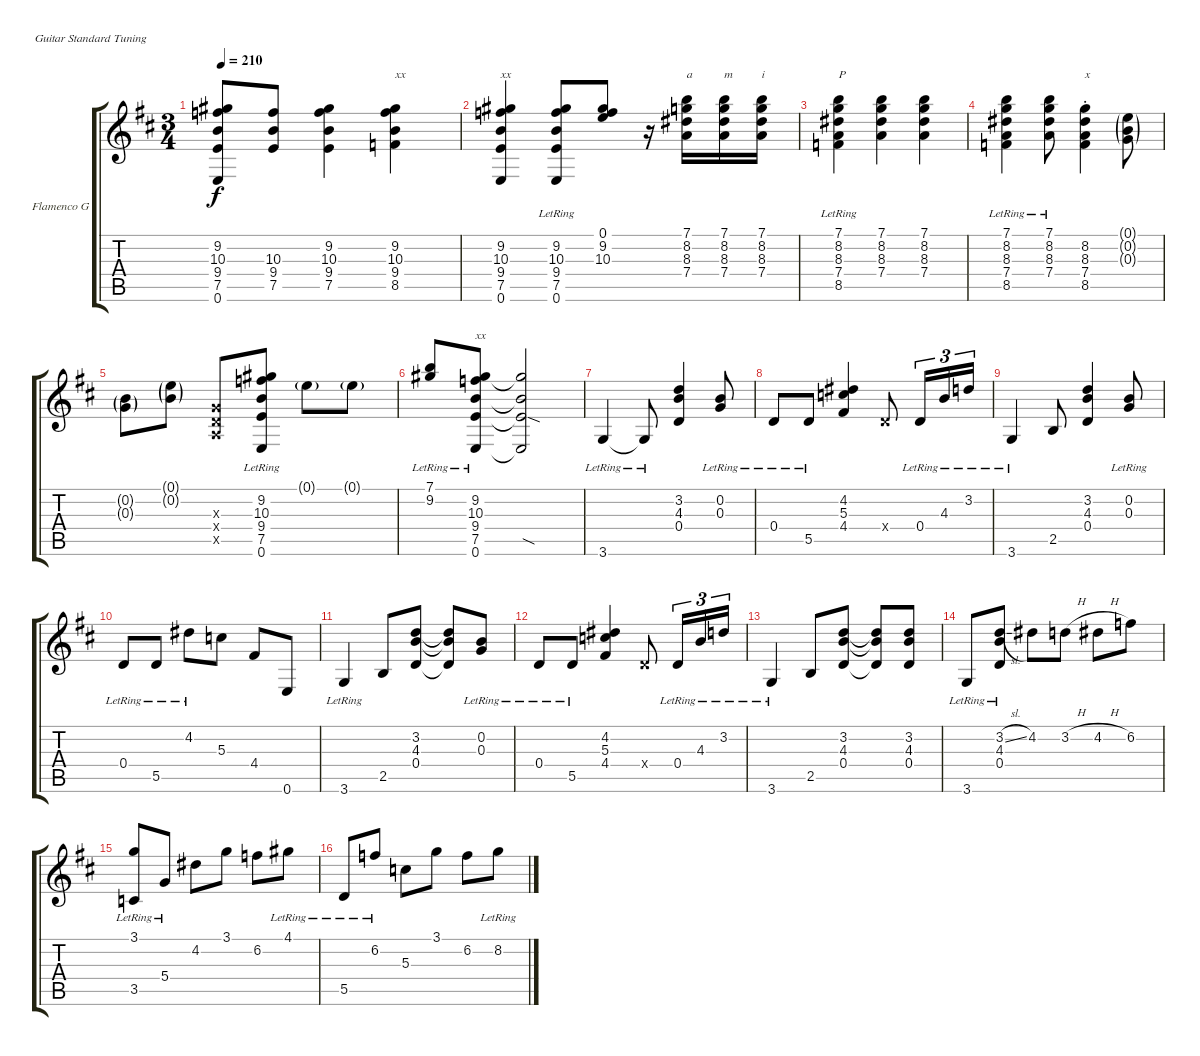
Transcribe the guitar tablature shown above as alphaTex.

\defaultSystemsLayout 4
\bracketExtendMode groupsimilarinstruments
\firstSystemTrackNameOrientation horizontal
\otherSystemsTrackNameOrientation horizontal
\track ("Flamenco Guitar" "Flamenco G") {instrument acousticguitarnylon}
\staff {score tabs}
\tuning (E4 B3 G3 D3 A2 E2)
\ts (3 4)
\tempo 210
\clef g2
\ks d
(9.2{t} 10.3{t} 9.4{t} 7.5{t} 0.6{t}).8{dy f} (9.4 10.3 7.5).8 (9.4 10.3 9.2 7.5).4 (9.4 10.3 9.2 8.5).4{txt "xx"} |
(9.4 10.3 9.2 7.5 0.6).4{txt "xx"} (0.6{lr} 7.5{lr} 9.4{lr} 10.3{lr} 9.2{lr}).8 (0.1 9.2 10.3).8 r.16 (7.1 8.2 8.3 7.4).16{txt "a"} (7.1 8.2 8.3 7.4).16{txt "m"} (7.1 8.2 8.3 7.4).16{txt "i"} |
(8.5{lr} 7.4{lr} 8.3{lr} 8.2{lr} 7.1{lr}).4{txt "P"} (7.1 8.2 8.3 7.4).4 (7.1 8.2 8.3 7.4).4 |
(7.1{lr} 8.2{lr} 8.3{lr} 7.4{lr} 8.5{lr}).4 (7.1{lr} 8.2{lr} 8.3{lr} 7.4{lr}).8 (8.2{st} 8.3{st} 7.4{st} 8.5{st}).4{txt "x"} (0.2{g} 0.3{g} 0.1{g}).8 |
(0.2{g} 0.3{g}).8 (0.1{g} 0.2{g}).8 (0.5{x} 0.4{x} 0.3{x}).8 (7.5 9.4 10.3 9.2 0.6{lr}).8 0.1{g}.8 0.1{g}.8 |
(7.1{lr} 9.2).8 (9.2{lr} 10.3{lr} 9.4{lr} 7.5{lr} 0.6{lr}).8{txt "xx"} (0.6{t} 7.5{sod t} 9.4{t} 9.2{t}).2 |
\tempo (210 hide)
\scale
0.261896 3.6{lr}.4 3.6{lr t}.8 (3.2 4.3 0.4).4 (0.2{lr} 0.3{lr}).8 |
\scale
0.290519 0.4{lr}.8 5.5{lr}.8 (4.4 5.3 4.2).4 0.4{x}.8 0.4{lr}.16{tu (3 2)} 4.3{lr}.16{tu (3 2)} 3.2{lr}.16{tu (3 2)} |
\scale
0.22579 3.6{lr}.4 2.5.8 (0.4 4.3 3.2).4 (0.2{lr} 0.3{lr}).8 |
\scale
0.221705 0.4{lr}.8 5.5{lr}.8 4.2{lr}.8 5.3.8 4.4.8 0.6.8 |
\tempo (210 hide)
3.6{lr}.4 2.5.8 (0.4 4.3 3.2).8 (3.2{t} 4.3{t} 0.4{t}).8 (0.2{lr} 0.3{lr}).8 |
0.4{lr}.8 5.5{lr}.8 (4.4 5.3 4.2).4 0.4{x}.8 0.4{lr}.16{tu (3 2)} 4.3{lr}.16{tu (3 2)} 3.2{lr}.16{tu (3 2)} |
3.6{lr}.4 2.5.8 (0.4 4.3 3.2).8 (3.2{t} 4.3{t} 0.4{t}).8 (3.2 4.3 0.4).8 |
3.6{lr}.8 (0.4{lr} 4.3 3.2{sl}).8 4.2.8 3.2{h}.8 4.2{h}.8 6.2.8 |
(3.5{lr} 3.1{lr}).8 5.4{lr}.8 4.2.8 3.1.8 6.2.8 4.1{lr}.8 |
5.5{lr}.8 6.2{lr}.8 5.3.8 3.1.8 6.2.8 8.2{lr}.8
